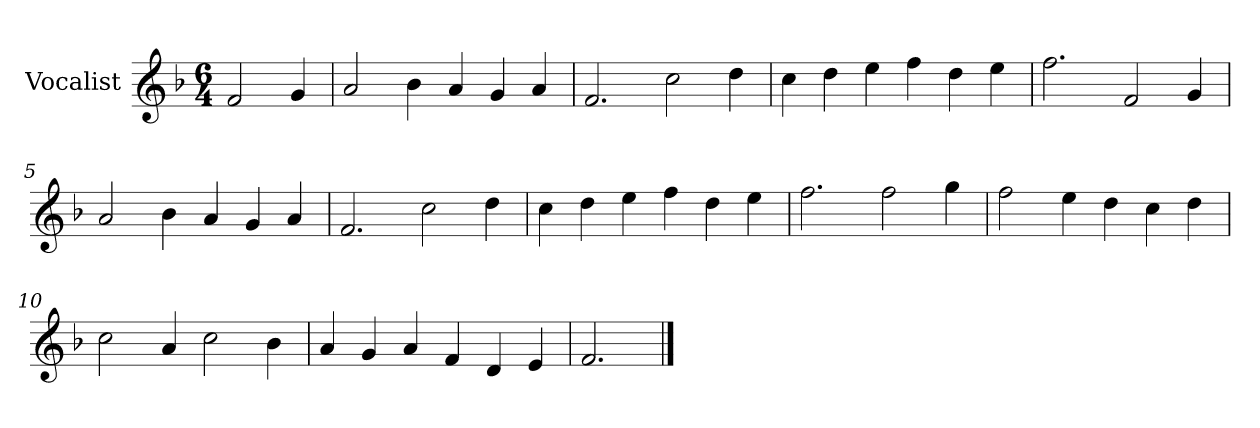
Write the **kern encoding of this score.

**kern
*part1
*staff1
*I"Vocalist
*k[b-]
*F:
*M6/4
=
2f
4g
=1
2a
4b-
4a
4g
4a
=2
2.f
2cc
4dd
=3
4cc
4dd
4ee
4ff
4dd
4ee
=4
2.ff
2f
4g
=5
2a
4b-
4a
4g
4a
=6
2.f
2cc
4dd
=7
4cc
4dd
4ee
4ff
4dd
4ee
=8
2.ff
2ff
4gg
=9
2ff
4ee
4dd
4cc
4dd
=10
2cc
4a
2cc
4b-
=11
4a
4g
4a
4f
4d
4e
=12
2.f
==
*-
